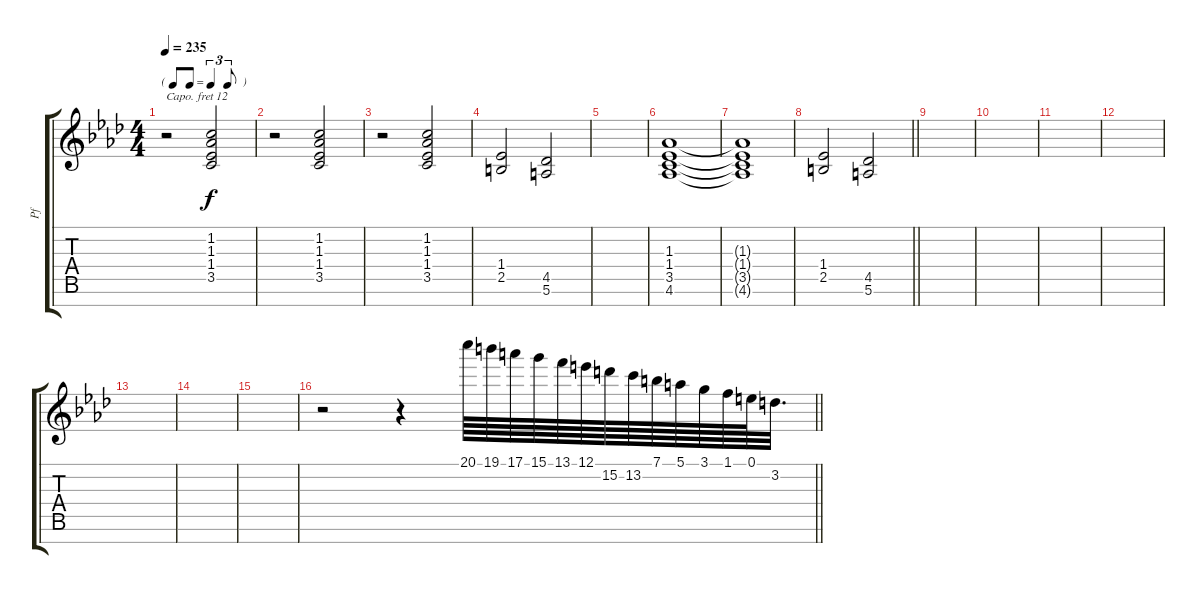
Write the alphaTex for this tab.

\track ("Pf" "Pf") {instrument electricgrandpiano}
\staff {score tabs}
\capo 12
\tuning (E4 B3 G3 D3 A2 E2 B1) {hide}
\ts (4 4)
\tf triplet8th
\tempo 235
\clef g2
\ks ab
r.2{dy f} (1.2 1.3 1.4 3.5).2 |
r.2 (1.2 1.3 1.4 3.5).2 |
r.2 (1.2 1.3 1.4 3.5).2 |
(1.4 2.5).2 (4.5 5.6).2 |
|
(1.3 1.4 3.5 4.6).1 |
(1.3{t} 1.4{t} 3.5{t} 4.6{t}).1 |
\barLineRight lightlight
(1.4 2.5).2 (4.5 5.6).2 |
\section ("" "")
|
|
|
|
|
|
|
\barLineRight lightlight
r.2 r.4 20.1.64 19.1.64 17.1.64 15.1.64 13.1.64 12.1.64 15.2.64 13.2.64 7.1.64 5.1.64 3.1.64 1.1.64 0.1.64 3.2.32{d}
